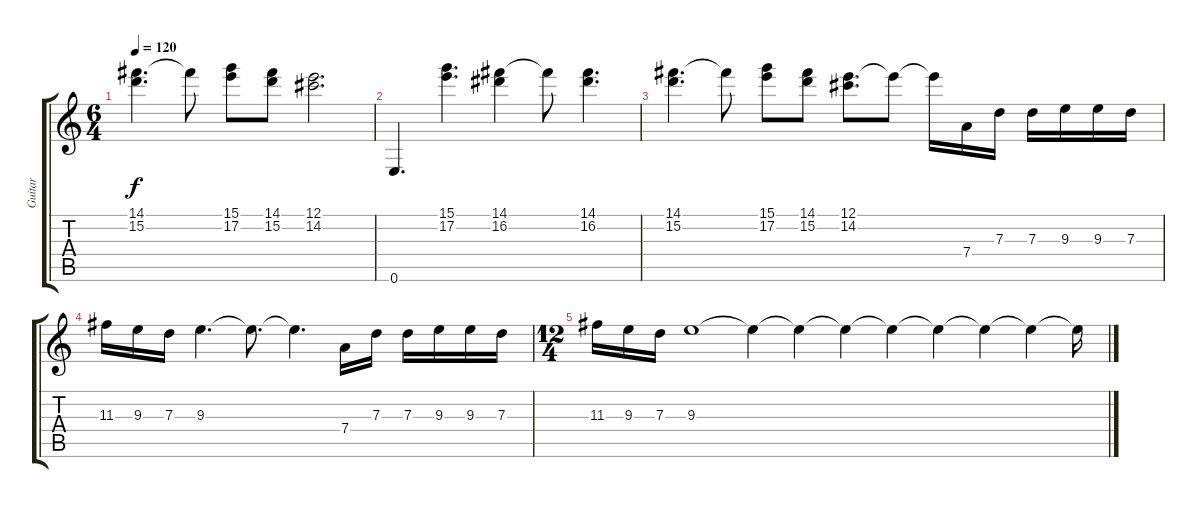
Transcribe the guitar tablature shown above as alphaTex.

\track ("Guitar " "Guitar ") {instrument electricguitarclean bank 255}
\staff {score tabs}
\tuning (E4 B3 G3 D3 A2 E2) {hide}
\ts (6 4)
\tempo 120
\clef g2
\ks c
(14.1 15.2).4{d dy f} 14.1{t}.8 (15.1 17.2).8 (14.1 15.2).8 (12.1 14.2).2{d} |
0.6.4{d} (15.1 17.2).4{d} (14.1 16.2).4 14.1{t}.8 (14.1 16.2).4{d} |
(14.1 15.2).4{d} 14.1{t}.8 (15.1 17.2).8 (14.1 15.2).8 (12.1 14.2).8{d} 12.1{t}.8 12.1{t}.16 7.4.16 7.3.16 7.3.16 9.3.16 9.3.16 7.3.16 |
11.3.16 9.3.16 7.3.16 9.3.4{d} 9.3{t}.8{d} 9.3{t}.4{d} 7.4.16 7.3.16 7.3.16 9.3.16 9.3.16 7.3.16 |
\ts (12 4)
11.3.16 9.3.16 7.3.16 9.3.1 9.3{t}.4 9.3{t}.4 9.3{t}.4 9.3{t}.4 9.3{t}.4 9.3{t}.4 9.3{t}.4 9.3{t}.16
